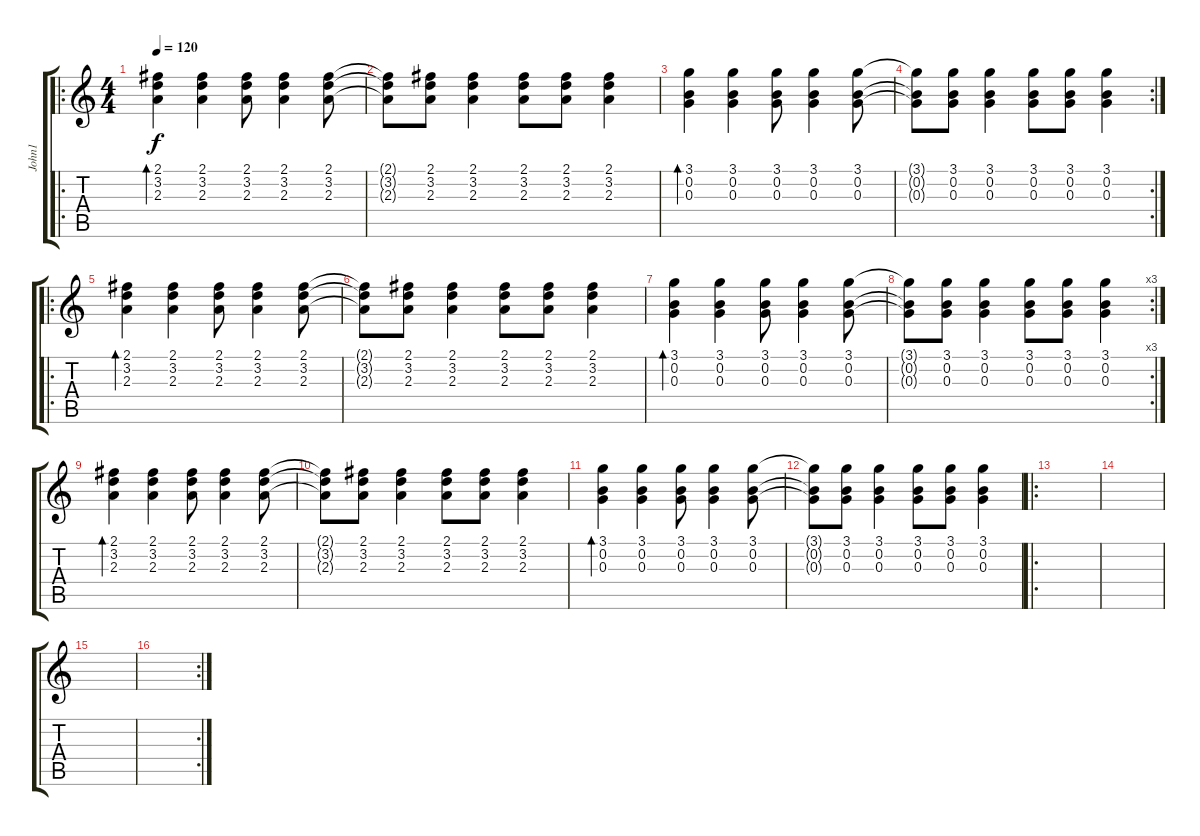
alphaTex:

\track ("John1" "John1") {instrument electricguitarclean}
\staff {score tabs}
\tuning (E4 B3 G3 D3 A2 E2) {hide}
\ro
\ts (4 4)
\tempo 120
\clef g2
\ks c
(2.1 3.2 2.3).4{bd 240 dy f instrument electricguitarclean} (2.1 3.2 2.3).4 (2.1 3.2 2.3).8 (2.1 3.2 2.3).4 (2.1 3.2 2.3).8 |
(2.1{t} 3.2{t} 2.3{t}).8 (2.1 3.2 2.3).8 (2.1 3.2 2.3).4 (2.1 3.2 2.3).8 (2.1 3.2 2.3).8 (2.1 3.2 2.3).4 |
(3.1 0.2 0.3).4{bd 240} (3.1 0.2 0.3).4 (3.1 0.2 0.3).8 (3.1 0.2 0.3).4 (3.1 0.2 0.3).8 |
\rc 2
(3.1{t} 0.2{t} 0.3{t}).8 (3.1 0.2 0.3).8 (3.1 0.2 0.3).4 (3.1 0.2 0.3).8 (3.1 0.2 0.3).8 (3.1 0.2 0.3).4 |
\ro
(2.1 3.2 2.3).4{bd 240} (2.1 3.2 2.3).4 (2.1 3.2 2.3).8 (2.1 3.2 2.3).4 (2.1 3.2 2.3).8 |
(2.1{t} 3.2{t} 2.3{t}).8 (2.1 3.2 2.3).8 (2.1 3.2 2.3).4 (2.1 3.2 2.3).8 (2.1 3.2 2.3).8 (2.1 3.2 2.3).4 |
(3.1 0.2 0.3).4{bd 240} (3.1 0.2 0.3).4 (3.1 0.2 0.3).8 (3.1 0.2 0.3).4 (3.1 0.2 0.3).8 |
\rc 3
(3.1{t} 0.2{t} 0.3{t}).8 (3.1 0.2 0.3).8 (3.1 0.2 0.3).4 (3.1 0.2 0.3).8 (3.1 0.2 0.3).8 (3.1 0.2 0.3).4 |
(2.1 3.2 2.3).4{bd 240} (2.1 3.2 2.3).4 (2.1 3.2 2.3).8 (2.1 3.2 2.3).4 (2.1 3.2 2.3).8 |
(2.1{t} 3.2{t} 2.3{t}).8 (2.1 3.2 2.3).8 (2.1 3.2 2.3).4 (2.1 3.2 2.3).8 (2.1 3.2 2.3).8 (2.1 3.2 2.3).4 |
(3.1 0.2 0.3).4{bd 240} (3.1 0.2 0.3).4 (3.1 0.2 0.3).8 (3.1 0.2 0.3).4 (3.1 0.2 0.3).8 |
(3.1{t} 0.2{t} 0.3{t}).8 (3.1 0.2 0.3).8 (3.1 0.2 0.3).4 (3.1 0.2 0.3).8 (3.1 0.2 0.3).8 (3.1 0.2 0.3).4 |
\ro
|
|
|
\rc 2
